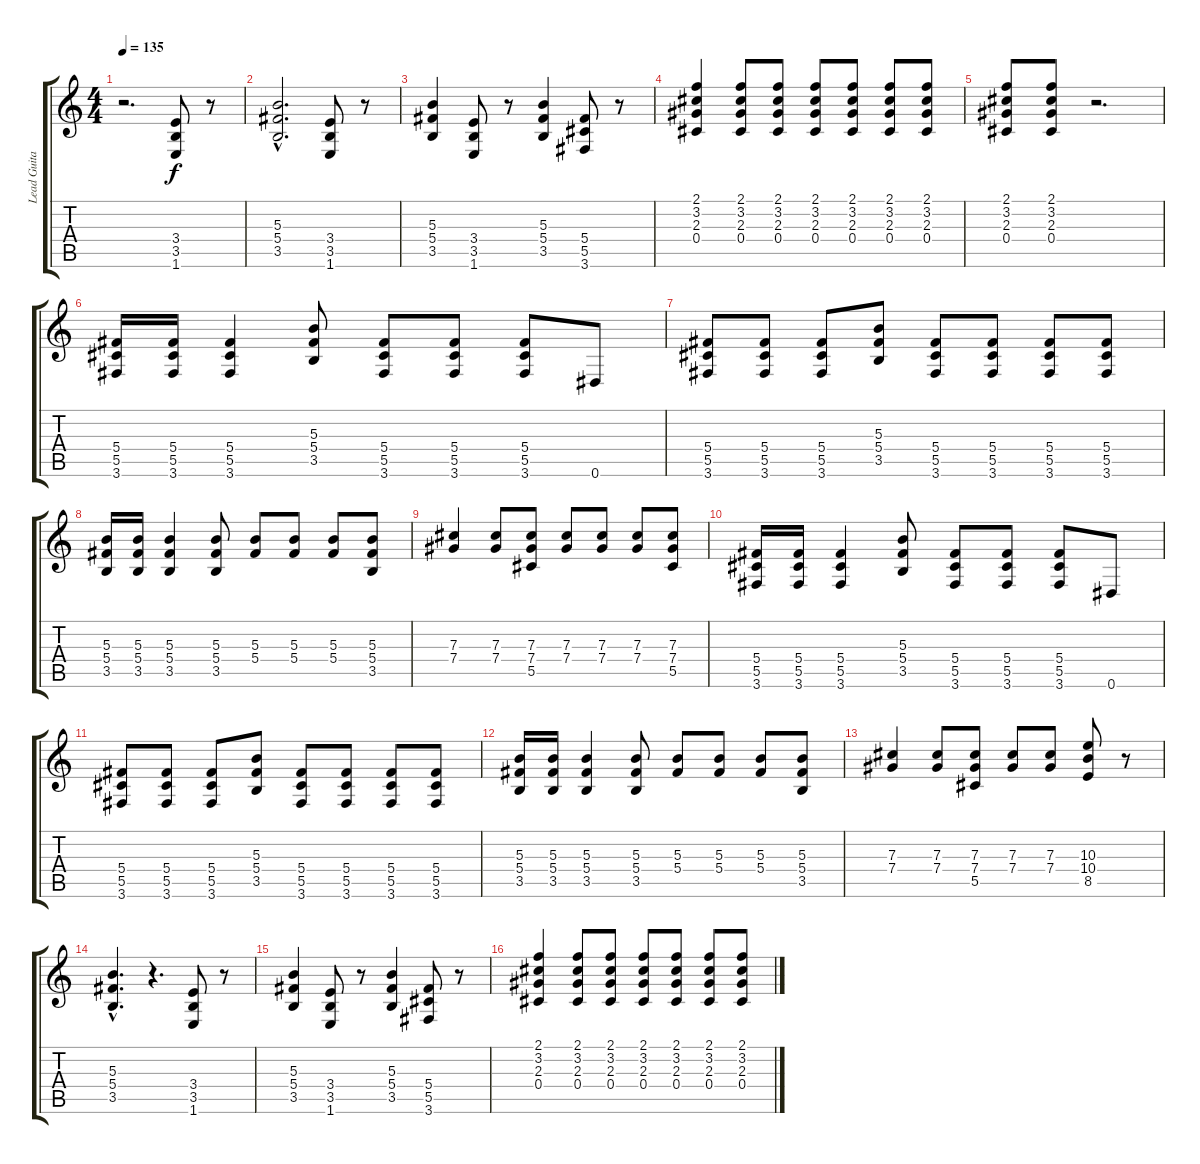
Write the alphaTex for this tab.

\track ("Lead Guitar" "Lead Guita") {instrument acousticguitarsteel}
\staff {score tabs}
\tuning (Eb4 Bb3 Gb3 Db3 Ab2 Eb2) {hide}
\ts (4 4)
\tempo 135
\clef g2
\ks c
r.2{d dy f} (3.4 3.5 1.6).8 r.8 |
(5.3{hac} 5.4{hac} 3.5{hac}).2{d} (3.4 3.5 1.6).8 r.8 |
(5.3 5.4 3.5).4 (3.4 3.5 1.6).8 r.8 (5.3 5.4 3.5).4 (5.4 5.5 3.6).8 r.8 |
(2.1 3.2 2.3 0.4).4 (2.1 3.2 2.3 0.4).8 (2.1 3.2 2.3 0.4).8 (2.1 3.2 2.3 0.4).8 (2.1 3.2 2.3 0.4).8 (2.1 3.2 2.3 0.4).8 (2.1 3.2 2.3 0.4).8 |
(2.1 3.2 2.3 0.4).8 (2.1 3.2 2.3 0.4).8 r.2{d} |
(5.4 5.5 3.6).16 (5.4 5.5 3.6).16 (5.4 5.5 3.6).4 (5.3 5.4 3.5).8 (5.4 5.5 3.6).8 (5.4 5.5 3.6).8 (5.4 5.5 3.6).8 0.6.8 |
(5.4 5.5 3.6).8 (5.4 5.5 3.6).8 (5.4 5.5 3.6).8 (5.3 5.4 3.5).8 (5.4 5.5 3.6).8 (5.4 5.5 3.6).8 (5.4 5.5 3.6).8 (5.4 5.5 3.6).8 |
(5.3 5.4 3.5).16 (5.3 5.4 3.5).16 (5.3 5.4 3.5).4 (5.3 5.4 3.5).8 (5.3 5.4).8 (5.3 5.4).8 (5.3 5.4).8 (5.3 5.4 3.5).8 |
(7.3 7.4).4 (7.3 7.4).8 (7.3 7.4 5.5).8 (7.3 7.4).8 (7.3 7.4).8 (7.3 7.4).8 (7.3 7.4 5.5).8 |
(5.4 5.5 3.6).16 (5.4 5.5 3.6).16 (5.4 5.5 3.6).4 (5.3 5.4 3.5).8 (5.4 5.5 3.6).8 (5.4 5.5 3.6).8 (5.4 5.5 3.6).8 0.6.8 |
(5.4 5.5 3.6).8 (5.4 5.5 3.6).8 (5.4 5.5 3.6).8 (5.3 5.4 3.5).8 (5.4 5.5 3.6).8 (5.4 5.5 3.6).8 (5.4 5.5 3.6).8 (5.4 5.5 3.6).8 |
(5.3 5.4 3.5).16 (5.3 5.4 3.5).16 (5.3 5.4 3.5).4 (5.3 5.4 3.5).8 (5.3 5.4).8 (5.3 5.4).8 (5.3 5.4).8 (5.3 5.4 3.5).8 |
(7.3 7.4).4 (7.3 7.4).8 (7.3 7.4 5.5).8 (7.3 7.4).8 (7.3 7.4).8 (10.3 10.4 8.5).8 r.8 |
(5.3{hac} 5.4{hac} 3.5{hac}).4{d} r.4{d} (3.4 3.5 1.6).8 r.8 |
(5.3 5.4 3.5).4 (3.4 3.5 1.6).8 r.8 (5.3 5.4 3.5).4 (5.4 5.5 3.6).8 r.8 |
(2.1 3.2 2.3 0.4).4 (2.1 3.2 2.3 0.4).8 (2.1 3.2 2.3 0.4).8 (2.1 3.2 2.3 0.4).8 (2.1 3.2 2.3 0.4).8 (2.1 3.2 2.3 0.4).8 (2.1 3.2 2.3 0.4).8
